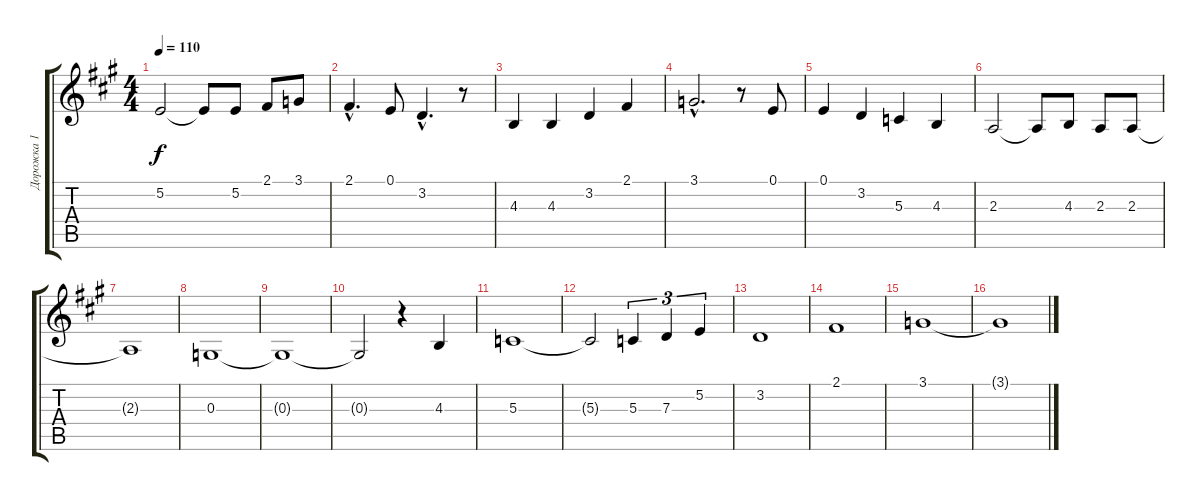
\track ("Дорожка 1" "Дорожка 1") {instrument viola}
\staff {score tabs}
\tuning (E4 B3 G3 D3 A2 E2) {hide}
\ts (4 4)
\tempo 110
\clef g2
\ks a
5.2.2{dy f} 5.2{t}.8 5.2.8 2.1.8 3.1.8 |
2.1{hac}.4{d} 0.1.8 3.2{hac}.4{d} r.8 |
4.3.4 4.3.4 3.2.4 2.1.4 |
3.1{hac}.2{d} r.8 0.1.8 |
0.1.4 3.2.4 5.3.4 4.3.4 |
2.3.2 2.3{t}.8 4.3.8 2.3.8 2.3.8 |
2.3{t}.1 |
0.3.1 |
0.3{t}.1 |
0.3{t}.2 r.4 4.3.4 |
5.3.1 |
5.3{t}.2 5.3.4{tu (3 2)} 7.3.4{tu (3 2)} 5.2.4{tu (3 2)} |
3.2.1 |
2.1.1 |
3.1.1 |
3.1{t}.1
